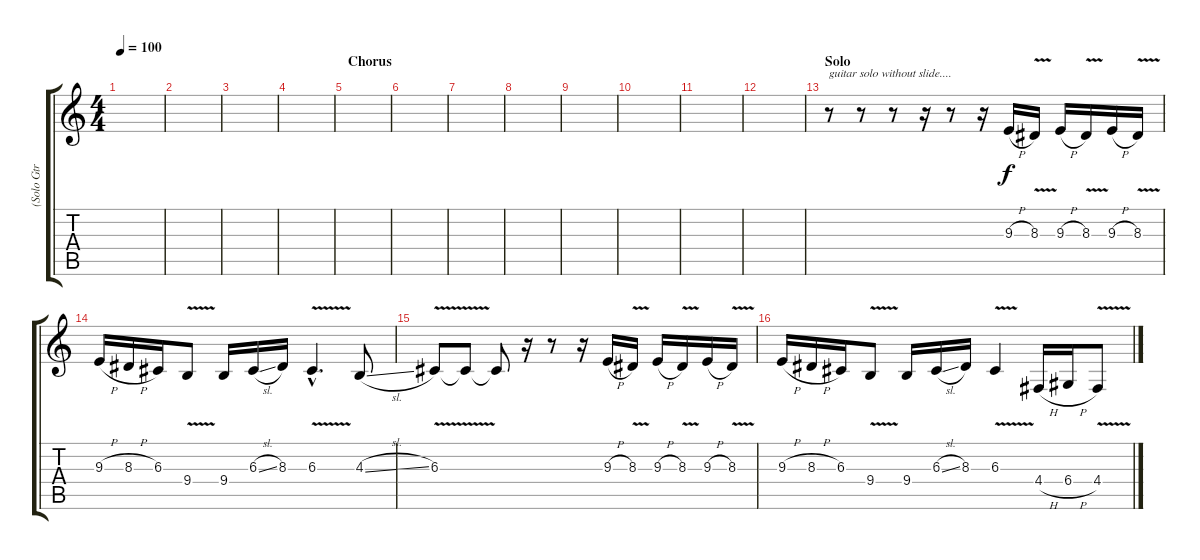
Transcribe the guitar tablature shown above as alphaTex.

\track ("(Solo Gtr Effect)" "(Solo Gtr ") {instrument lead1square}
\staff {score tabs}
\tuning (E4 B3 G3 D3 A2 E2) {hide}
\ts (4 4)
\tempo 100
\clef g2
\ks c
|
|
|
|
\section ("" "Chorus")
|
|
|
|
|
|
|
|
\section ("" "Solo")
r.8{txt "guitar solo without slide.... "} r.8 r.8 r.16 r.8 r.16 9.3{h}.16 8.3{v}.16 9.3{h}.16 8.3{v}.16 9.3{h}.16 8.3{v}.16 |
9.3{h}.16 8.3{h}.16 6.3.16 9.4{v}.8 9.4.16 6.3{sl}.16 8.3.16 6.3{v hac}.4{d} 4.3{sl}.8 |
6.3{v}.8 6.3{t}.8 6.3{t}.8 r.16 r.8 r.16 9.3{h}.16 8.3{v}.16 9.3{h}.16 8.3{v}.16 9.3{h}.16 8.3{v}.16 |
9.3{h}.16 8.3{h}.16 6.3.16 9.4{v}.8 9.4.16 6.3{sl}.16 8.3.16 6.3{v}.4 4.4{h}.16 6.4{h}.16 4.4{v}.8
